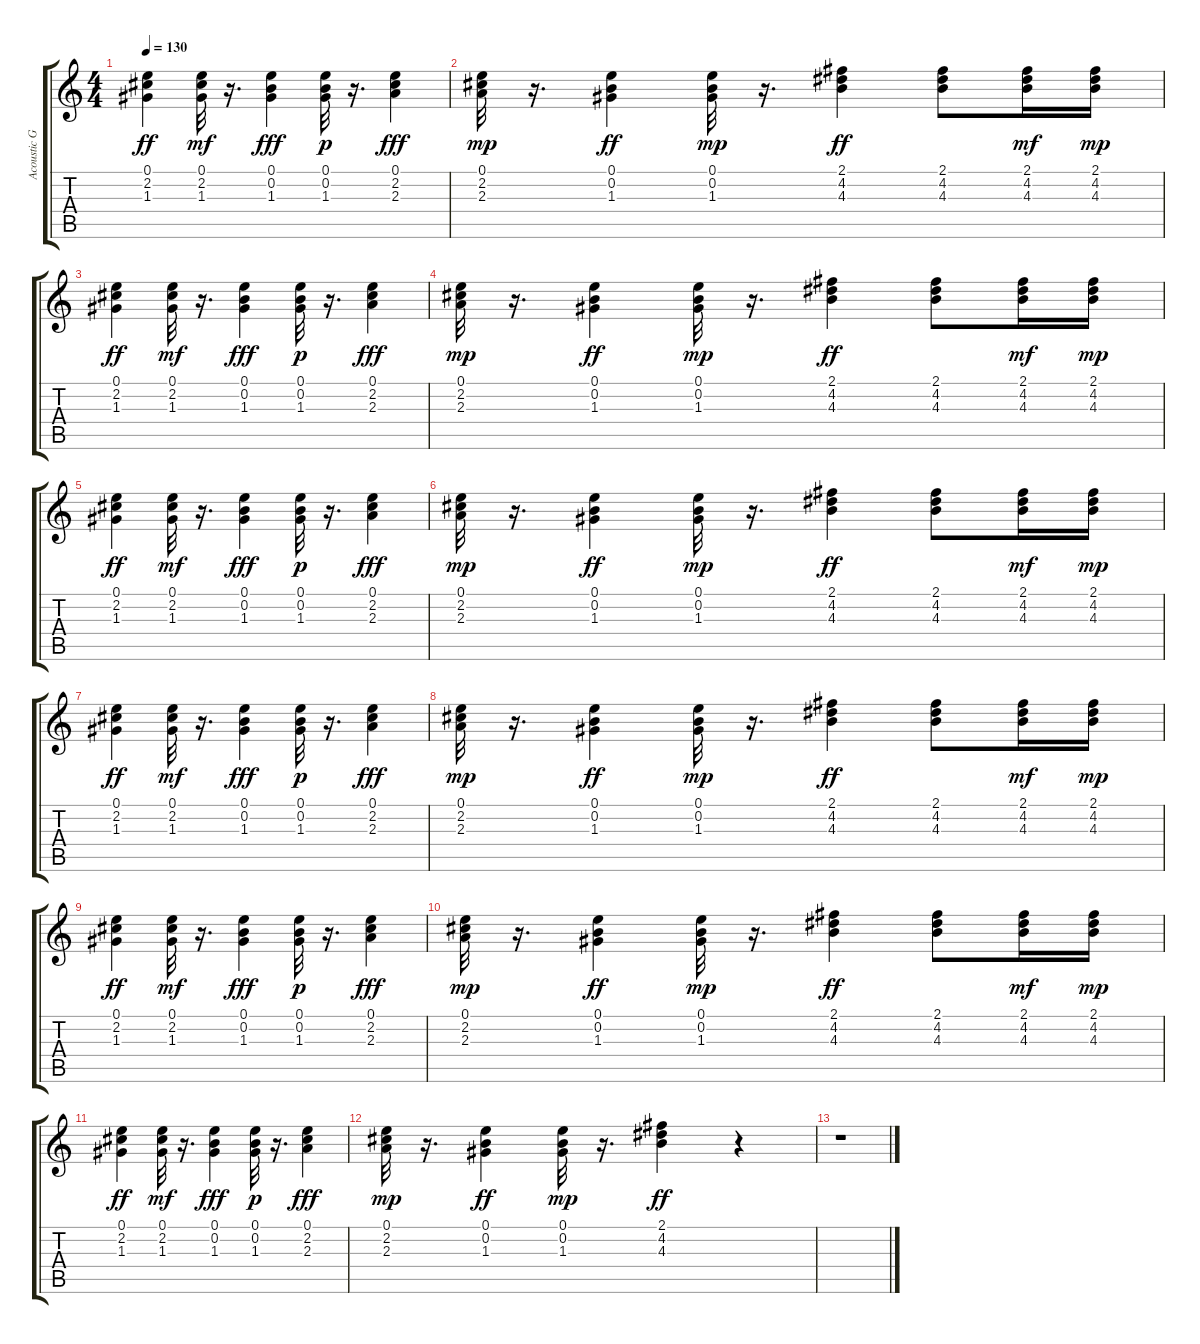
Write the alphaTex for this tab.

\track ("Acoustic Guitar 1" "Acoustic G") {instrument acousticguitarsteel}
\staff {score tabs}
\tuning (E4 B3 G3 D3 A2 E2) {hide}
\ts (4 4)
\tempo 130
\clef g2
\ks c
(0.1 2.2 1.3).4{dy ff} (0.1 2.2 1.3).32{dy mf} r.16{d} (0.1 0.2 1.3).4{dy fff} (0.1 0.2 1.3).32{dy p} r.16{d} (0.1 2.2 2.3).4{dy fff} |
(0.1 2.2 2.3).32{dy mp} r.16{d} (0.1 0.2 1.3).4{dy ff} (0.1 0.2 1.3).32{dy mp} r.16{d} (2.1 4.2 4.3).4{dy ff} (2.1 4.2 4.3).8 (2.1 4.2 4.3).16{dy mf} (2.1 4.2 4.3).16{dy mp} |
(0.1 2.2 1.3).4{dy ff} (0.1 2.2 1.3).32{dy mf} r.16{d} (0.1 0.2 1.3).4{dy fff} (0.1 0.2 1.3).32{dy p} r.16{d} (0.1 2.2 2.3).4{dy fff} |
(0.1 2.2 2.3).32{dy mp} r.16{d} (0.1 0.2 1.3).4{dy ff} (0.1 0.2 1.3).32{dy mp} r.16{d} (2.1 4.2 4.3).4{dy ff} (2.1 4.2 4.3).8 (2.1 4.2 4.3).16{dy mf} (2.1 4.2 4.3).16{dy mp} |
(0.1 2.2 1.3).4{dy ff} (0.1 2.2 1.3).32{dy mf} r.16{d} (0.1 0.2 1.3).4{dy fff} (0.1 0.2 1.3).32{dy p} r.16{d} (0.1 2.2 2.3).4{dy fff} |
(0.1 2.2 2.3).32{dy mp} r.16{d} (0.1 0.2 1.3).4{dy ff} (0.1 0.2 1.3).32{dy mp} r.16{d} (2.1 4.2 4.3).4{dy ff} (2.1 4.2 4.3).8 (2.1 4.2 4.3).16{dy mf} (2.1 4.2 4.3).16{dy mp} |
(0.1 2.2 1.3).4{dy ff} (0.1 2.2 1.3).32{dy mf} r.16{d} (0.1 0.2 1.3).4{dy fff} (0.1 0.2 1.3).32{dy p} r.16{d} (0.1 2.2 2.3).4{dy fff} |
(0.1 2.2 2.3).32{dy mp} r.16{d} (0.1 0.2 1.3).4{dy ff} (0.1 0.2 1.3).32{dy mp} r.16{d} (2.1 4.2 4.3).4{dy ff} (2.1 4.2 4.3).8 (2.1 4.2 4.3).16{dy mf} (2.1 4.2 4.3).16{dy mp} |
(0.1 2.2 1.3).4{dy ff} (0.1 2.2 1.3).32{dy mf} r.16{d} (0.1 0.2 1.3).4{dy fff} (0.1 0.2 1.3).32{dy p} r.16{d} (0.1 2.2 2.3).4{dy fff} |
(0.1 2.2 2.3).32{dy mp} r.16{d} (0.1 0.2 1.3).4{dy ff} (0.1 0.2 1.3).32{dy mp} r.16{d} (2.1 4.2 4.3).4{dy ff} (2.1 4.2 4.3).8 (2.1 4.2 4.3).16{dy mf} (2.1 4.2 4.3).16{dy mp} |
(0.1 2.2 1.3).4{dy ff} (0.1 2.2 1.3).32{dy mf} r.16{d} (0.1 0.2 1.3).4{dy fff} (0.1 0.2 1.3).32{dy p} r.16{d} (0.1 2.2 2.3).4{dy fff} |
(0.1 2.2 2.3).32{dy mp} r.16{d} (0.1 0.2 1.3).4{dy ff} (0.1 0.2 1.3).32{dy mp} r.16{d} (2.1 4.2 4.3).4{dy ff} r.4 |
r.1
